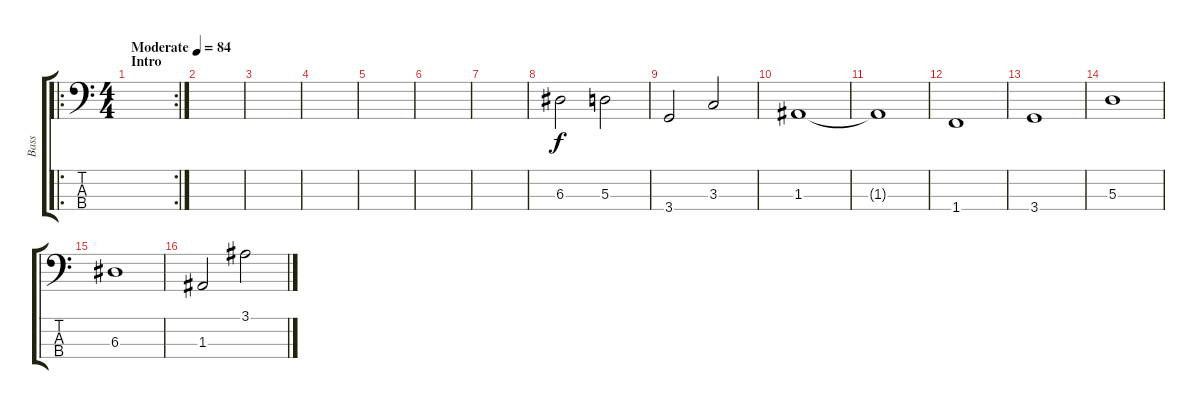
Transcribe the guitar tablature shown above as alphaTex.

\track ("Bass" "Bass") {instrument electricbassfinger}
\staff {score tabs}
\tuning (G2 D2 A1 E1) {hide}
\ro
\rc 2
\ts (4 4)
\section ("" "Intro")
\tempo (84 "Moderate")
\clef f4
\ks c
|
|
|
|
|
|
|
6.3.2 5.3.2 |
3.4.2 3.3.2 |
1.3.1 |
1.3{t}.1 |
1.4.1 |
3.4.1 |
5.3.1 |
6.3.1 |
1.3.2 3.1.2
